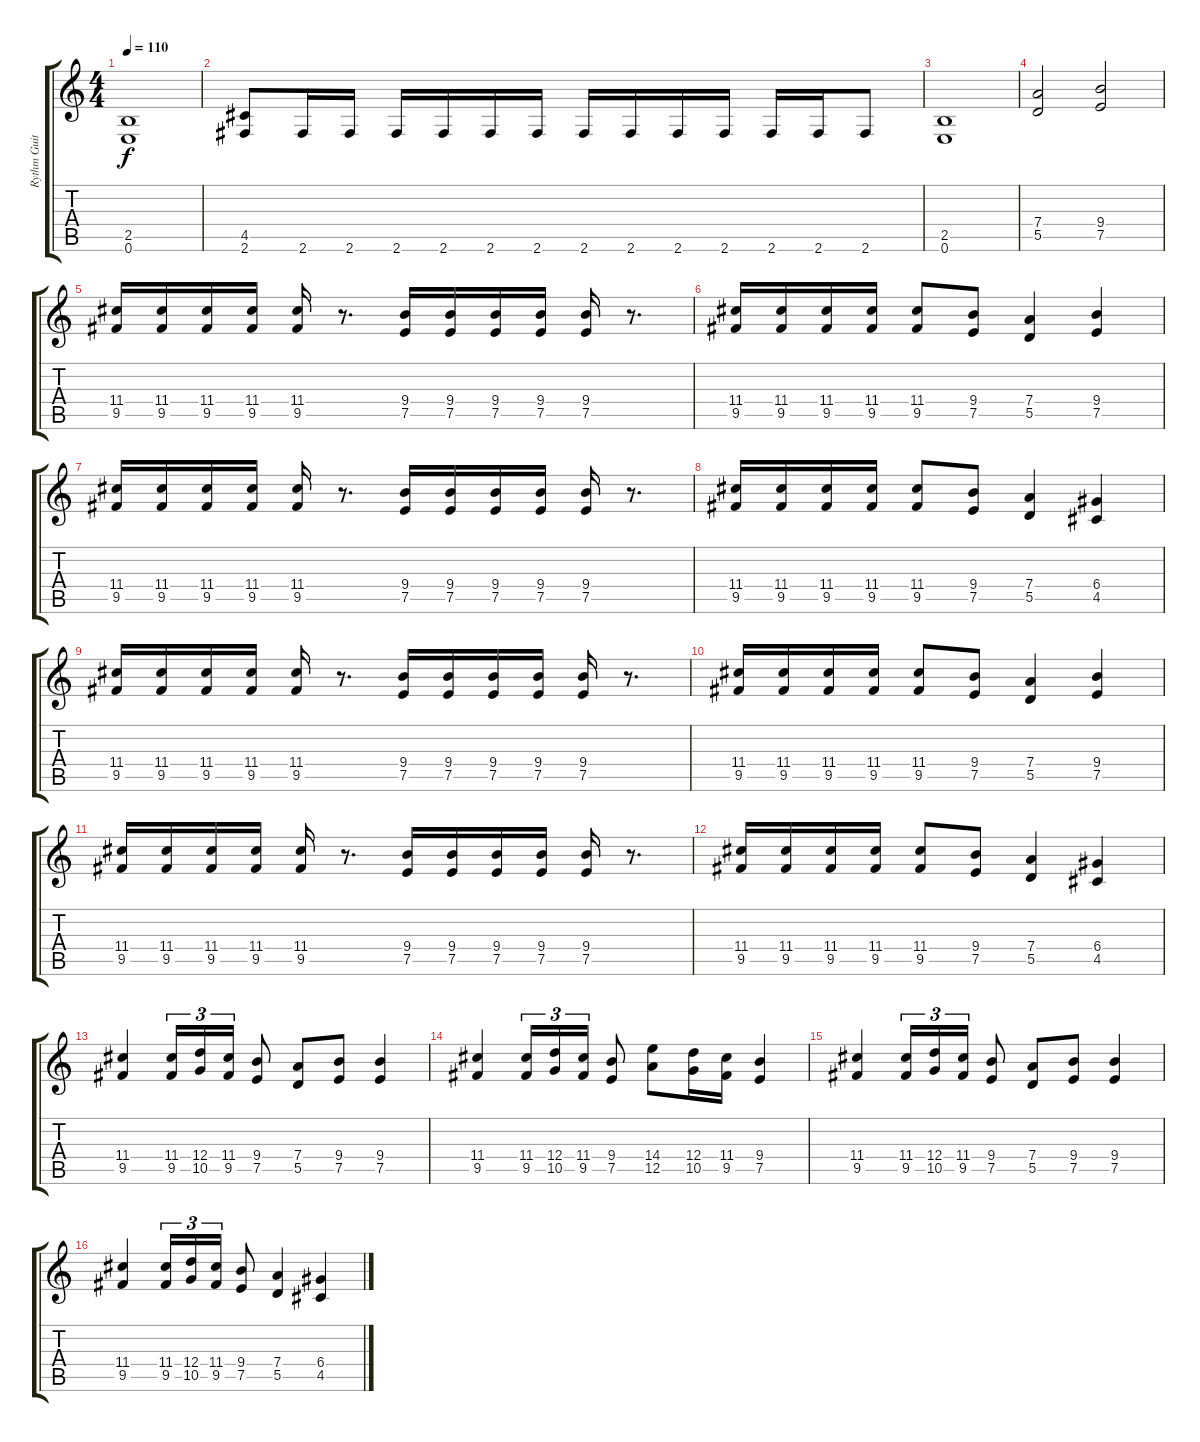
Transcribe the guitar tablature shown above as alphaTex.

\track ("Rythm Guitar" "Rythm Guit") {instrument distortionguitar}
\staff {score tabs}
\tuning (E4 B3 G3 D3 A2 E2) {hide}
\ts (4 4)
\tempo 110
\clef g2
\ks c
(2.5 0.6).1{dy f} |
(4.5 2.6).8 2.6.16 2.6.16 2.6.16 2.6.16 2.6.16 2.6.16 2.6.16 2.6.16 2.6.16 2.6.16 2.6.16 2.6.16 2.6.8 |
(2.5 0.6).1 |
(7.4 5.5).2 (9.4 7.5).2 |
(11.4 9.5).16 (11.4 9.5).16 (11.4 9.5).16 (11.4 9.5).16 (11.4 9.5).16 r.8{d} (9.4 7.5).16 (9.4 7.5).16 (9.4 7.5).16 (9.4 7.5).16 (9.4 7.5).16 r.8{d} |
(11.4 9.5).16 (11.4 9.5).16 (11.4 9.5).16 (11.4 9.5).16 (11.4 9.5).8 (9.4 7.5).8 (7.4 5.5).4 (9.4 7.5).4 |
(11.4 9.5).16 (11.4 9.5).16 (11.4 9.5).16 (11.4 9.5).16 (11.4 9.5).16 r.8{d} (9.4 7.5).16 (9.4 7.5).16 (9.4 7.5).16 (9.4 7.5).16 (9.4 7.5).16 r.8{d} |
(11.4 9.5).16 (11.4 9.5).16 (11.4 9.5).16 (11.4 9.5).16 (11.4 9.5).8 (9.4 7.5).8 (7.4 5.5).4 (6.4 4.5).4 |
(11.4 9.5).16 (11.4 9.5).16 (11.4 9.5).16 (11.4 9.5).16 (11.4 9.5).16 r.8{d} (9.4 7.5).16 (9.4 7.5).16 (9.4 7.5).16 (9.4 7.5).16 (9.4 7.5).16 r.8{d} |
(11.4 9.5).16 (11.4 9.5).16 (11.4 9.5).16 (11.4 9.5).16 (11.4 9.5).8 (9.4 7.5).8 (7.4 5.5).4 (9.4 7.5).4 |
(11.4 9.5).16 (11.4 9.5).16 (11.4 9.5).16 (11.4 9.5).16 (11.4 9.5).16 r.8{d} (9.4 7.5).16 (9.4 7.5).16 (9.4 7.5).16 (9.4 7.5).16 (9.4 7.5).16 r.8{d} |
(11.4 9.5).16 (11.4 9.5).16 (11.4 9.5).16 (11.4 9.5).16 (11.4 9.5).8 (9.4 7.5).8 (7.4 5.5).4 (6.4 4.5).4 |
(11.4 9.5).4{volume 12} (11.4 9.5).16{tu (3 2)} (12.4 10.5).16{tu (3 2)} (11.4 9.5).16{tu (3 2)} (9.4 7.5).8 (7.4 5.5).8 (9.4 7.5).8 (9.4 7.5).4 |
(11.4 9.5).4 (11.4 9.5).16{tu (3 2)} (12.4 10.5).16{tu (3 2)} (11.4 9.5).16{tu (3 2)} (9.4 7.5).8 (14.4 12.5).8 (12.4 10.5).16 (11.4 9.5).16 (9.4 7.5).4 |
(11.4 9.5).4 (11.4 9.5).16{tu (3 2)} (12.4 10.5).16{tu (3 2)} (11.4 9.5).16{tu (3 2)} (9.4 7.5).8 (7.4 5.5).8 (9.4 7.5).8 (9.4 7.5).4 |
(11.4 9.5).4 (11.4 9.5).16{tu (3 2)} (12.4 10.5).16{tu (3 2)} (11.4 9.5).16{tu (3 2)} (9.4 7.5).8 (7.4 5.5).4 (6.4 4.5).4
